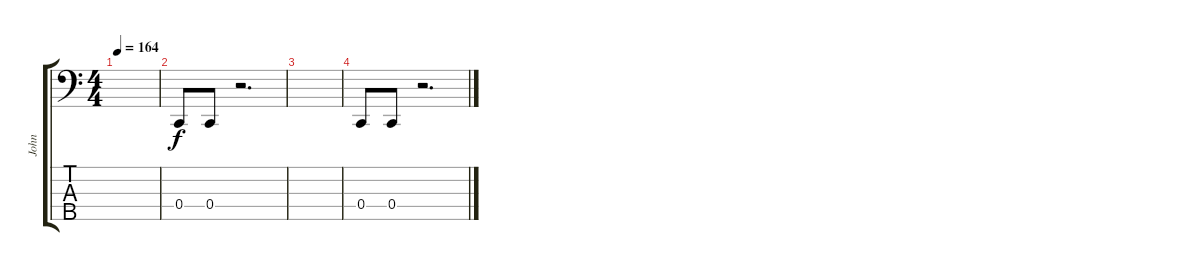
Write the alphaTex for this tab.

\track ("John" "John") {instrument electricbasspick}
\staff {score tabs}
\tuning (F2 C2 G1 C1 A0) {hide}
\ts (4 4)
\tempo 164
\clef f4
\ks c
|
0.4.8 0.4.8 r.2{d} |
|
0.4.8 0.4.8 r.2{d}
